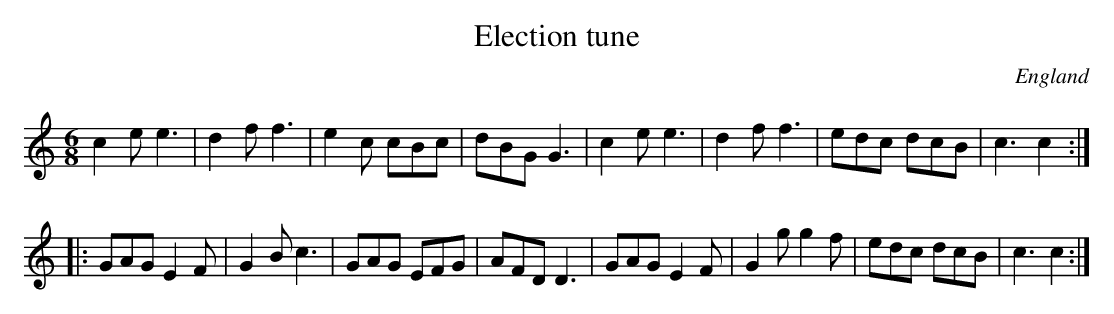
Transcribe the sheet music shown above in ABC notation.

X:1
T:Election tune
L:1/8
M:6/8
O:England
K:C
c2e e3 | d2f f3 | e2c cBc | dBG G3 | \
c2e e3 | d2f f3 | edc dcB | c3 c2 ::
GAG E2F | G2B c3 | GAG EFG | AFD D3 | \
GAG E2F | G2g g2f | edc dcB | c3 c2:|
